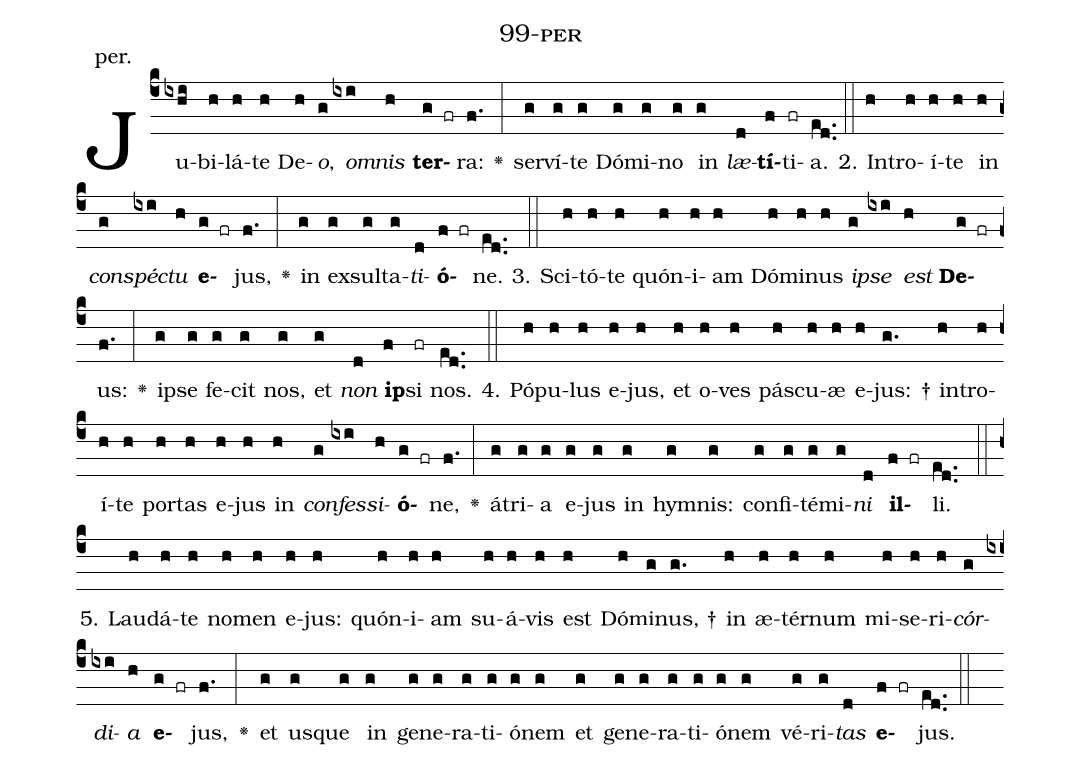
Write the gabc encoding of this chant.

name: 99-per;
annotation: per.;
%%
(c4)Ju(ixhi)bi(h)lá(h)te(h) De(h)<i>o</i>,(g) <i>om</i>(ixi)<i>nis</i>(h) <b>ter</b>(g fr)ra:(f.) <v>\greheightstar</v>(:) ser(g)ví(g)te(g) Dó(g)mi(g)no(g) in(g) <i>læ</i>(d)<b>tí</b>(f)ti(fr)a.(ed..) (::)
2. In(h)tro(h)í(h)te(h) in(h) <i>con</i>(g)<i>spéc</i>(ixi)<i>tu</i>(h) <b>e</b>(g fr)jus,(f.) <v>\greheightstar</v>(:) in(g) ex(g)sul(g)ta(g)<i>ti</i>(d)<b>ó</b>(f fr)ne.(ed..) (::)
3. Sci(h)tó(h)te(h) quón(h)i(h)am(h) Dó(h)mi(h)nus(h) <i>ip</i>(g)<i>se</i>(ixi) <i>est</i>(h) <b>De</b>(g fr)us:(f.) <v>\greheightstar</v>(:) ip(g)se(g) fe(g)cit(g) nos,(g) et(g) <i>non</i>(d) <b>ip</b>(f)si(fr) nos.(ed..) (::)
4. Pó(h)pu(h)lus(h) e(h)jus,(h) et(h) o(h)ves(h) pás(h)cu(h)æ(h) e(h)jus: †(g.) in(h)tro(h)í(h)te(h) por(h)tas(h) e(h)jus(h) in(h) <i>con</i>(g)<i>fes</i>(ixi)<i>si</i>(h)<b>ó</b>(g fr)ne,(f.) <v>\greheightstar</v>(:) á(g)tri(g)a(g) e(g)jus(g) in(g) hym(g)nis:(g) con(g)fi(g)té(g)mi(g)<i>ni</i>(d) <b>il</b>(f fr)li.(ed..) (::)
5. Lau(h)dá(h)te(h) no(h)men(h) e(h)jus:(h) quón(h)i(h)am(h) su(h)á(h)vis(h) est(h) Dó(h)mi(g)nus, †(g.) in(h) æ(h)tér(h)num(h) mi(h)se(h)ri(h)<i>cór</i>(g)<i>di</i>(ixi)<i>a</i>(h) <b>e</b>(g fr)jus,(f.) <v>\greheightstar</v>(:) et(g) us(g)que(g) in(g) ge(g)ne(g)ra(g)ti(g)ó(g)nem(g) et(g) ge(g)ne(g)ra(g)ti(g)ó(g)nem(g) vé(g)ri(g)<i>tas</i>(d) <b>e</b>(f fr)jus.(ed..) (::)
